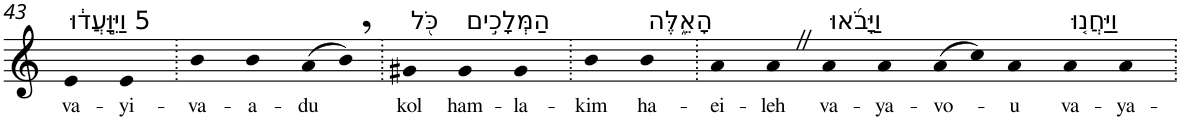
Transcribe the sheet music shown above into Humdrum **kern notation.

**kern	**text
*part1	*part1
*staff1	*staff1
*I"Piano	*
*I'Pno	*
!!LO:PB:g=z
*clefG2	*
*k[]	*
=43	=43
!LO:TX:a:t=5 וַיִּוָּ֣עֲד֔וּ	!
!	!LO:LY:b
4e	va-
!	!LO:LY:b
4e	-yi-
=44.	=44.
!	!LO:LY:b
4b	-va-
!	!LO:LY:b
4b	-a-
!	!LO:LY:b
(>8a	-du
8b,)	.
=45.	=45.
!LO:TX:a:t=כֹּ֖ל	!
!	!LO:LY:b
4g#X	kol
!LO:TX:a:t=הַמְּלָכִ֣ים	!
!	!LO:LY:b
4g#	ham-
!	!LO:LY:b
4g#	-la-
=46.	=46.
!	!LO:LY:b
4b	-kim
!LO:TX:a:t=הָאֵ֑לֶּה	!
!	!LO:LY:b
4b	ha-
=47.	=47.
!	!LO:LY:b
4a	-ei-
!	!LO:LY:b
4aZ	-leh
!LO:TX:a:t=וַיָּבֹ֜אוּ	!
!	!LO:LY:b
4a	va-
!	!LO:LY:b
4a	-ya-
!	!LO:LY:b
(>8a	-vo-
8cc)	.
!	!LO:LY:b
4a	-u
!LO:TX:a:t=וַיַּחֲנ֤וּ	!
!	!LO:LY:b
4a	va-
!	!LO:LY:b
4a	-ya-
=.	=.
*-	*-
